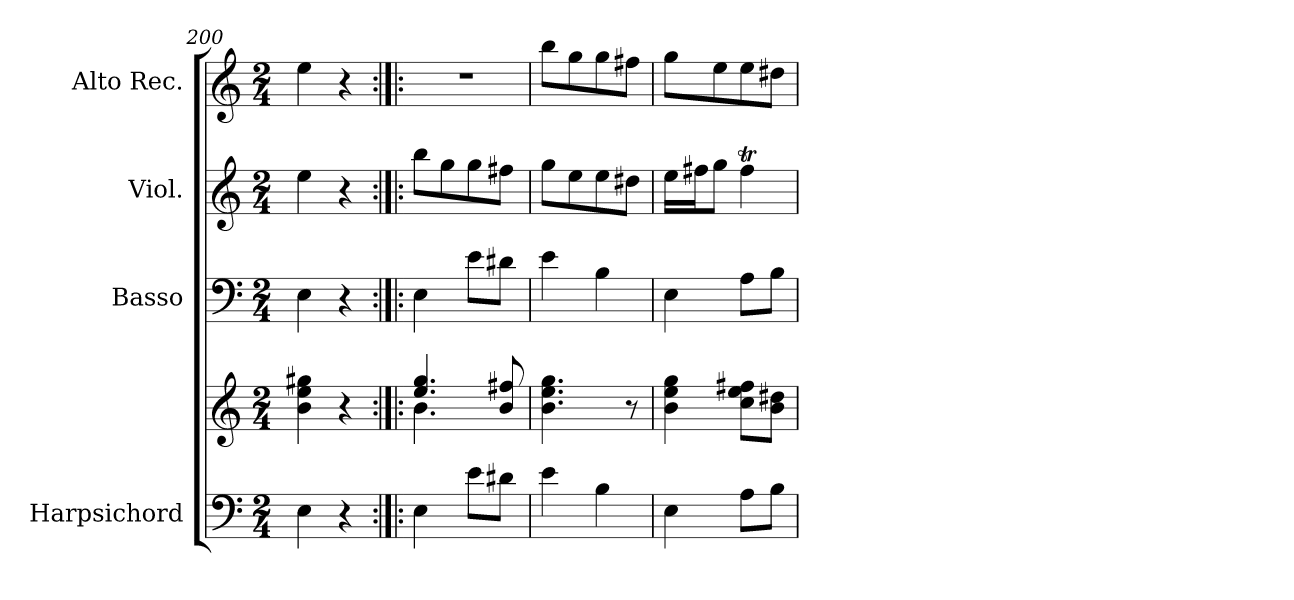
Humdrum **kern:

**kern	**kern	**kern	**kern	**kern
*part4	*part4	*part3	*part2	*part1
*staff5	*staff4	*staff3	*staff2	*staff1
*I"Harpsichord	*	*I"Basso	*I"Viol.	*I"Alto Rec.
*I'Hch.	*	*I'Bass.	*	*I'A.
*clefF4	*clefG2	*clefF4	*clefG2	*clefG2
*k[]	*k[]	*k[]	*k[]	*k[]
*M2/4	*M2/4	*M2/4	*M2/4	*M2/4
=200	=200	=200	=200	=200
4E\	4b\ 4ee\ 4gg#X\	4E\	4ee\	4ee\
4r	4r	4r	4r	4r
=201:|!|:	=201:|!|:	=201:|!|:	=201:|!|:	=201:|!|:
*	*^	*	*	*
4E\	4.ee/ 4.gg/	4.b\	4E\	8bb\L	2r
.	.	.	.	8gg\	.
8e\L	.	.	8e\L	8gg\	.
8d#X\J	8b/ 8ff#X/	8ryy	8d#X\J	8ff#X\J	.
*	*v	*v	*	*	*
=202	=202	=202	=202	=202
4e\	4.b\ 4.ee\ 4.gg\	4e\	8gg\L	8bb\L
.	.	.	8ee\	8gg\
4B\	.	4B\	8ee\	8gg\
.	8r	.	8dd#X\J	8ff#X\J
=203	=203	=203	=203	=203
4E\	4b\ 4ee\ 4gg\	4E\	16ee\LL	8gg\L
.	.	.	16ff#X\J	.
.	.	.	8gg\J	8ee\
8A\L	8cc\ 8ee\ 8ff#X\L	8A\L	4ff#t\	8ee\
8B\J	8b\ 8dd#X\J	8B\J	.	8dd#X\J
=	=	=	=	=
*-	*-	*-	*-	*-
